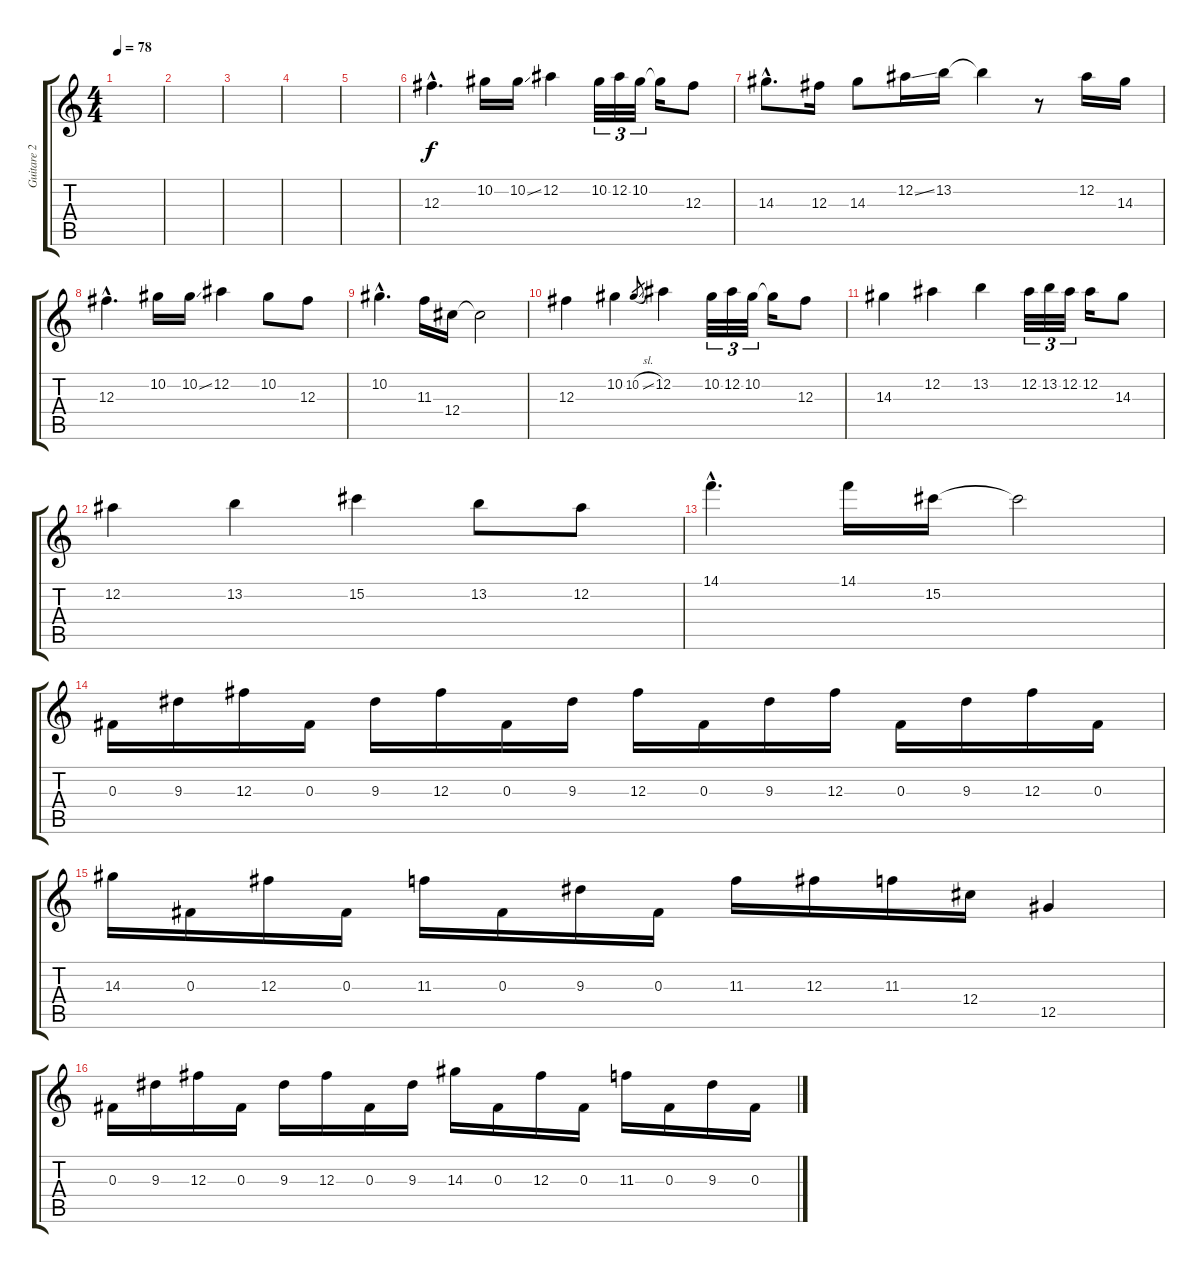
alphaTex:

\track ("Guitare 2" "Guitare 2") {instrument overdrivenguitar}
\staff {score tabs}
\tuning (Eb4 Bb3 Gb3 Db3 Ab2 Eb2) {hide}
\ts (4 4)
\tempo 78
\clef g2
\ks c
|
|
|
|
|
12.3{hac}.4{d instrument electricguitarclean} 10.2.16 10.2{ss}.16 12.2.4 10.2.32{tu (3 2)} 12.2.32{tu (3 2)} 10.2.32{tu (3 2)} 10.2{t}.16 12.3.8 |
14.3{hac}.8{d} 12.3.16 14.3.8 12.2{ss}.16 13.2.16 13.2{t}.4 r.8 12.2.16 14.3.16 |
12.3{hac}.4{d} 10.2.16 10.2{ss}.16 12.2.4 10.2.8 12.3.8 |
10.2{hac}.4{d} 11.3.16 12.4.16 12.4{t}.2 |
12.3.4 10.2.4 10.2{sl}.8{gr} 12.2.4 10.2.32{tu (3 2)} 12.2.32{tu (3 2)} 10.2.32{tu (3 2)} 10.2{t}.16 12.3.8 |
14.3.4 12.2.4 13.2.4 12.2.32{tu (3 2)} 13.2.32{tu (3 2)} 12.2.32{tu (3 2)} 12.2.16 14.3.8 |
12.2.4 13.2.4 15.2.4 13.2.8 12.2.8 |
14.1{hac}.4{d} 14.1.16 15.2.16 15.2{t}.2 |
0.3.16 9.3.16 12.3.16 0.3.16 9.3.16 12.3.16 0.3.16 9.3.16 12.3.16 0.3.16 9.3.16 12.3.16 0.3.16 9.3.16 12.3.16 0.3.16 |
14.3.16 0.3.16 12.3.16 0.3.16 11.3.16 0.3.16 9.3.16 0.3.16 11.3.16 12.3.16 11.3.16 12.4.16 12.5.4 |
0.3.16 9.3.16 12.3.16 0.3.16 9.3.16 12.3.16 0.3.16 9.3.16 14.3.16 0.3.16 12.3.16 0.3.16 11.3.16 0.3.16 9.3.16 0.3.16
